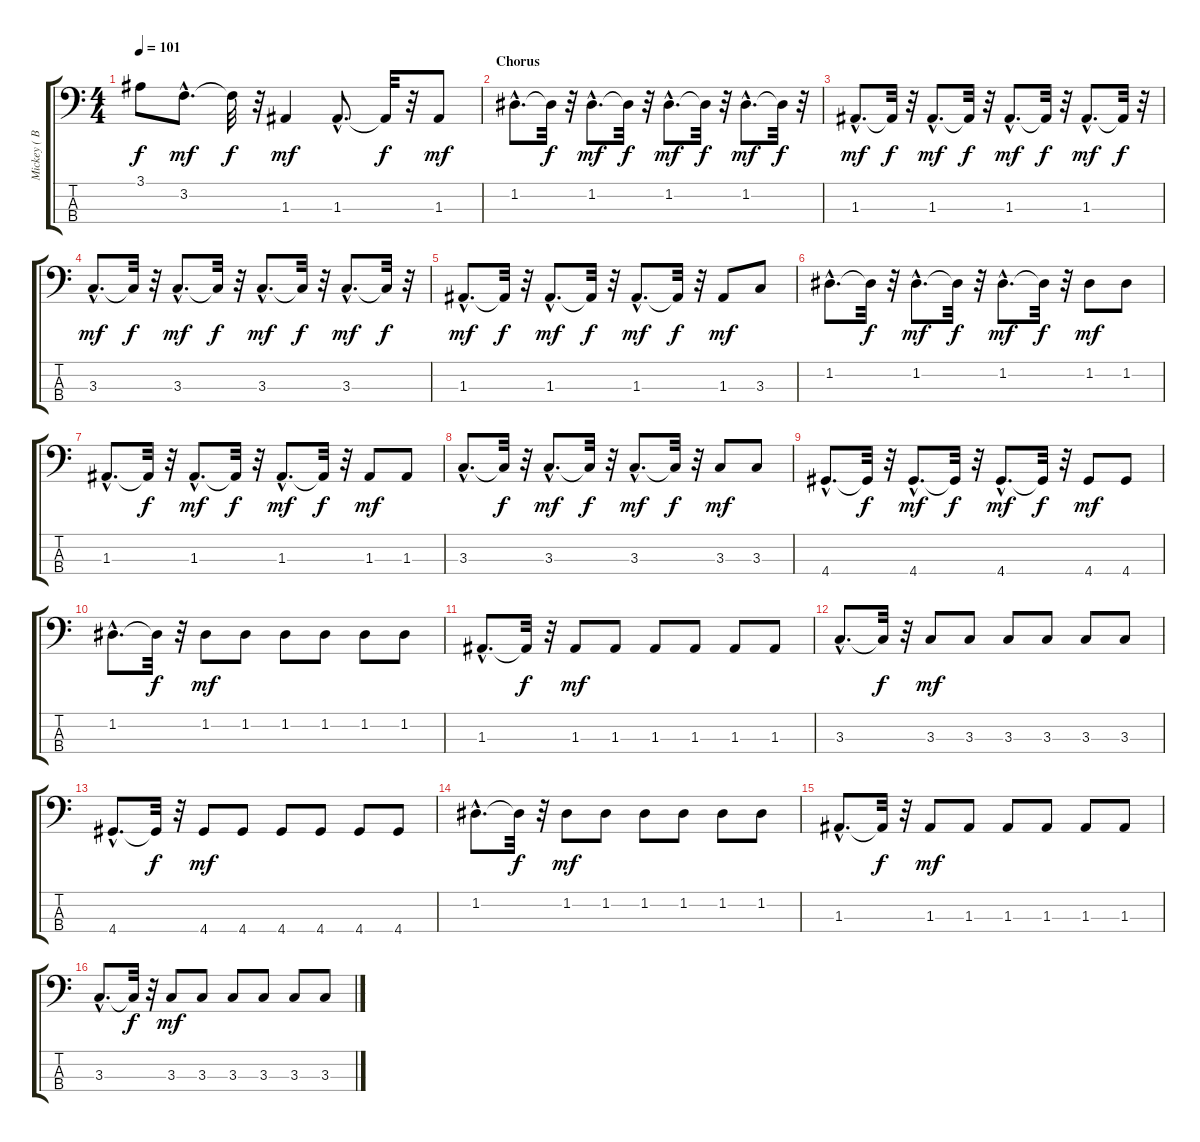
\track ("Mickey ( Bass )" "Mickey ( B") {instrument electricbassfinger}
\staff {score tabs}
\tuning (G2 D2 A1 E1) {hide}
\ts (4 4)
\tempo 101
\clef f4
\ks c
3.1{t}.8{dy f} 3.2{hac}.8{d dy mf} 3.2{t}.32{dy f} r.32 1.3.4{dy mf} 1.3{hac}.8{d} 1.3{t}.32{dy f} r.32 1.3.8{dy mf} |
\section ("" "Chorus")
1.2{hac}.8{d} 1.2{t}.32{dy f} r.32 1.2{hac}.8{d dy mf} 1.2{t}.32{dy f} r.32 1.2{hac}.8{d dy mf} 1.2{t}.32{dy f} r.32 1.2{hac}.8{d dy mf} 1.2{t}.32{dy f} r.32 |
1.3{hac}.8{d dy mf} 1.3{t}.32{dy f} r.32 1.3{hac}.8{d dy mf} 1.3{t}.32{dy f} r.32 1.3{hac}.8{d dy mf} 1.3{t}.32{dy f} r.32 1.3{hac}.8{d dy mf} 1.3{t}.32{dy f} r.32 |
3.3{hac}.8{d dy mf} 3.3{t}.32{dy f} r.32 3.3{hac}.8{d dy mf} 3.3{t}.32{dy f} r.32 3.3{hac}.8{d dy mf} 3.3{t}.32{dy f} r.32 3.3{hac}.8{d dy mf} 3.3{t}.32{dy f} r.32 |
1.3{hac}.8{d dy mf} 1.3{t}.32{dy f} r.32 1.3{hac}.8{d dy mf} 1.3{t}.32{dy f} r.32 1.3{hac}.8{d dy mf} 1.3{t}.32{dy f} r.32 1.3.8{dy mf} 3.3.8 |
1.2{hac}.8{d} 1.2{t}.32{dy f} r.32 1.2{hac}.8{d dy mf} 1.2{t}.32{dy f} r.32 1.2{hac}.8{d dy mf} 1.2{t}.32{dy f} r.32 1.2.8{dy mf} 1.2.8 |
1.3{hac}.8{d} 1.3{t}.32{dy f} r.32 1.3{hac}.8{d dy mf} 1.3{t}.32{dy f} r.32 1.3{hac}.8{d dy mf} 1.3{t}.32{dy f} r.32 1.3.8{dy mf} 1.3.8 |
3.3{hac}.8{d} 3.3{t}.32{dy f} r.32 3.3{hac}.8{d dy mf} 3.3{t}.32{dy f} r.32 3.3{hac}.8{d dy mf} 3.3{t}.32{dy f} r.32 3.3.8{dy mf} 3.3.8 |
4.4{hac}.8{d} 4.4{t}.32{dy f} r.32 4.4{hac}.8{d dy mf} 4.4{t}.32{dy f} r.32 4.4{hac}.8{d dy mf} 4.4{t}.32{dy f} r.32 4.4.8{dy mf} 4.4.8 |
1.2{hac}.8{d} 1.2{t}.32{dy f} r.32 1.2.8{dy mf} 1.2.8 1.2.8 1.2.8 1.2.8 1.2.8 |
1.3{hac}.8{d} 1.3{t}.32{dy f} r.32 1.3.8{dy mf} 1.3.8 1.3.8 1.3.8 1.3.8 1.3.8 |
3.3{hac}.8{d} 3.3{t}.32{dy f} r.32 3.3.8{dy mf} 3.3.8 3.3.8 3.3.8 3.3.8 3.3.8 |
4.4{hac}.8{d} 4.4{t}.32{dy f} r.32 4.4.8{dy mf} 4.4.8 4.4.8 4.4.8 4.4.8 4.4.8 |
1.2{hac}.8{d} 1.2{t}.32{dy f} r.32 1.2.8{dy mf} 1.2.8 1.2.8 1.2.8 1.2.8 1.2.8 |
1.3{hac}.8{d} 1.3{t}.32{dy f} r.32 1.3.8{dy mf} 1.3.8 1.3.8 1.3.8 1.3.8 1.3.8 |
3.3{hac}.8{d} 3.3{t}.32{dy f} r.32 3.3.8{dy mf} 3.3.8 3.3.8 3.3.8 3.3.8 3.3.8
